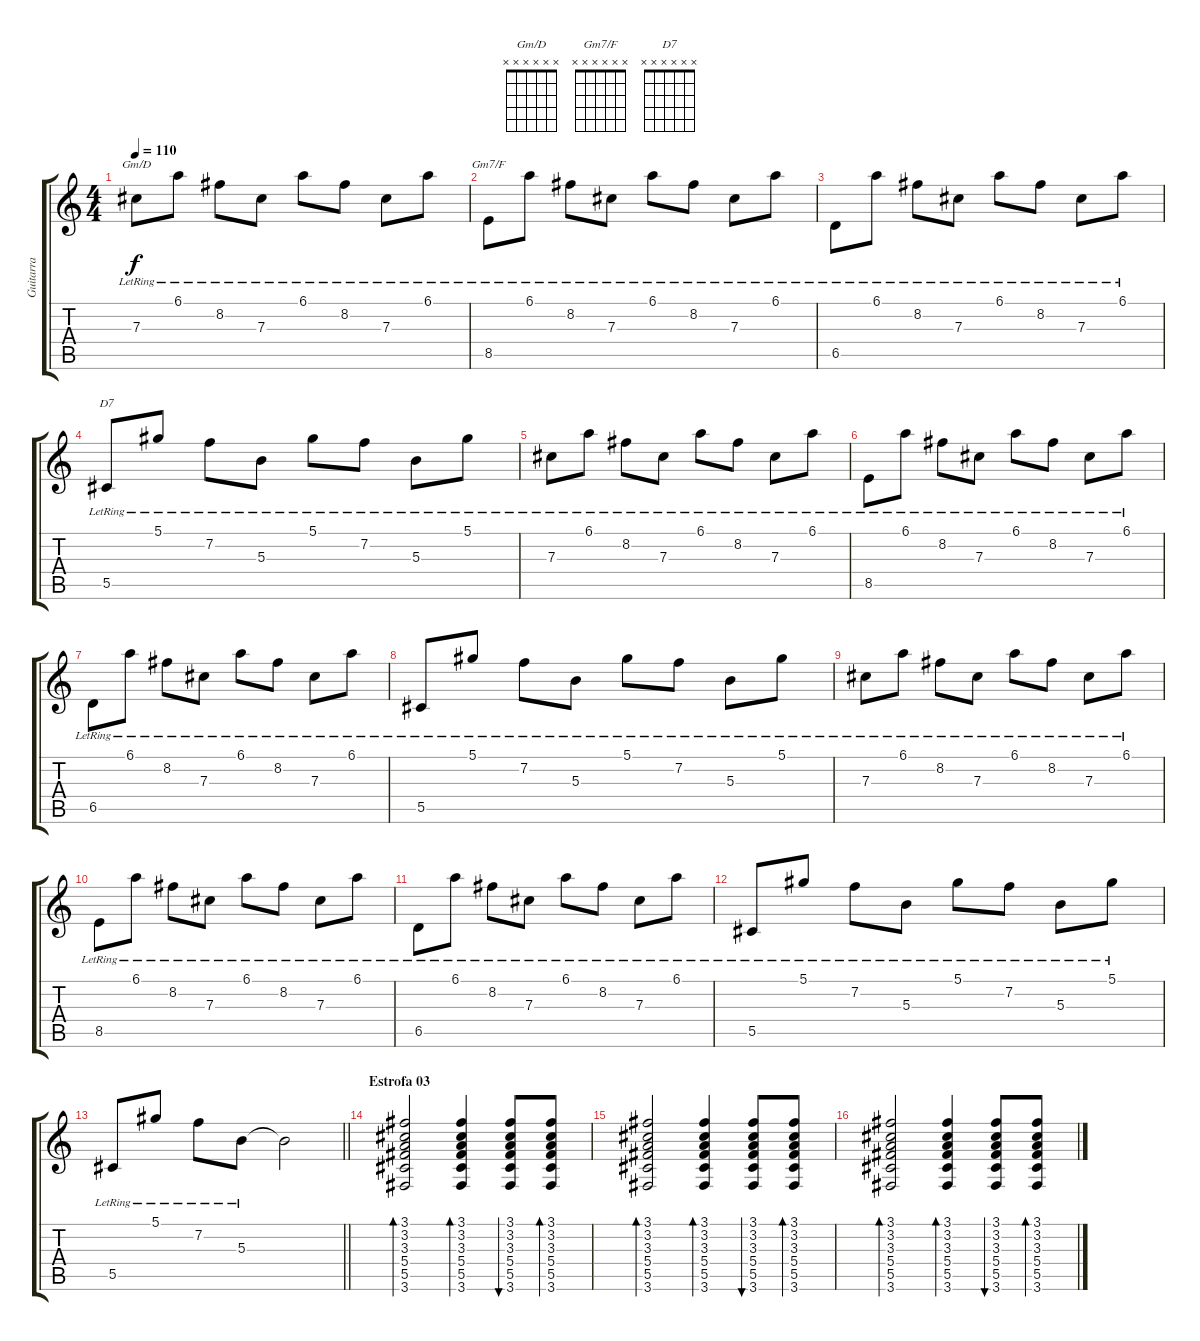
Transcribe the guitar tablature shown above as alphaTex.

\track ("Guitarra" "Guitarra") {instrument acousticguitarsteel}
\staff {score tabs}
\tuning (Eb4 Bb3 Gb3 Db3 Ab2 Eb2) {hide}
\chord ("Gm/D" x x x x x x)
\chord ("Gm7/F" x x x x x x)
\chord ("D7" x x x x x x)
\ts (4 4)
\tempo 110
\clef g2
\ks c
7.3{lr}.8{ch "Gm/D" dy f} 6.1{lr}.8 8.2{lr}.8 7.3{lr}.8 6.1{lr}.8 8.2{lr}.8 7.3{lr}.8 6.1{lr}.8 |
8.5{lr}.8{ch "Gm7/F"} 6.1{lr}.8 8.2{lr}.8 7.3{lr}.8 6.1{lr}.8 8.2{lr}.8 7.3{lr}.8 6.1{lr}.8 |
6.5{lr}.8 6.1{lr}.8 8.2{lr}.8 7.3{lr}.8 6.1{lr}.8 8.2{lr}.8 7.3{lr}.8 6.1{lr}.8 |
5.5{lr}.8{ch "D7"} 5.1{lr}.8 7.2{lr}.8 5.3{lr}.8 5.1{lr}.8 7.2{lr}.8 5.3{lr}.8 5.1{lr}.8 |
7.3{lr}.8 6.1{lr}.8 8.2{lr}.8 7.3{lr}.8 6.1{lr}.8 8.2{lr}.8 7.3{lr}.8 6.1{lr}.8 |
8.5{lr}.8 6.1{lr}.8 8.2{lr}.8 7.3{lr}.8 6.1{lr}.8 8.2{lr}.8 7.3{lr}.8 6.1{lr}.8 |
6.5{lr}.8 6.1{lr}.8 8.2{lr}.8 7.3{lr}.8 6.1{lr}.8 8.2{lr}.8 7.3{lr}.8 6.1{lr}.8 |
5.5{lr}.8 5.1{lr}.8 7.2{lr}.8 5.3{lr}.8 5.1{lr}.8 7.2{lr}.8 5.3{lr}.8 5.1{lr}.8 |
7.3{lr}.8 6.1{lr}.8 8.2{lr}.8 7.3{lr}.8 6.1{lr}.8 8.2{lr}.8 7.3{lr}.8 6.1{lr}.8 |
8.5{lr}.8 6.1{lr}.8 8.2{lr}.8 7.3{lr}.8 6.1{lr}.8 8.2{lr}.8 7.3{lr}.8 6.1{lr}.8 |
6.5{lr}.8 6.1{lr}.8 8.2{lr}.8 7.3{lr}.8 6.1{lr}.8 8.2{lr}.8 7.3{lr}.8 6.1{lr}.8 |
5.5{lr}.8 5.1{lr}.8 7.2{lr}.8 5.3{lr}.8 5.1{lr}.8 7.2{lr}.8 5.3{lr}.8 5.1{lr}.8 |
\barLineRight lightlight
5.5{lr}.8 5.1{lr}.8 7.2{lr}.8 5.3{lr}.8 5.3{t}.2 |
\section ("" "Estrofa 03")
(3.1 3.2 3.3 5.4 5.5 3.6).2{bd 60} (3.1 3.2 3.3 5.4 5.5 3.6).4{bd 60} (3.1 3.2 3.3 5.4 5.5 3.6).8{bu 60} (3.1 3.2 3.3 5.4 5.5 3.6).8{bd 60} |
(3.1 3.2 3.3 5.4 5.5 3.6).2{bd 60} (3.1 3.2 3.3 5.4 5.5 3.6).4{bd 60} (3.1 3.2 3.3 5.4 5.5 3.6).8{bu 60} (3.1 3.2 3.3 5.4 5.5 3.6).8{bd 60} |
(3.1 3.2 3.3 5.4 5.5 3.6).2{bd 60} (3.1 3.2 3.3 5.4 5.5 3.6).4{bd 60} (3.1 3.2 3.3 5.4 5.5 3.6).8{bu 60} (3.1 3.2 3.3 5.4 5.5 3.6).8{bd 60}
